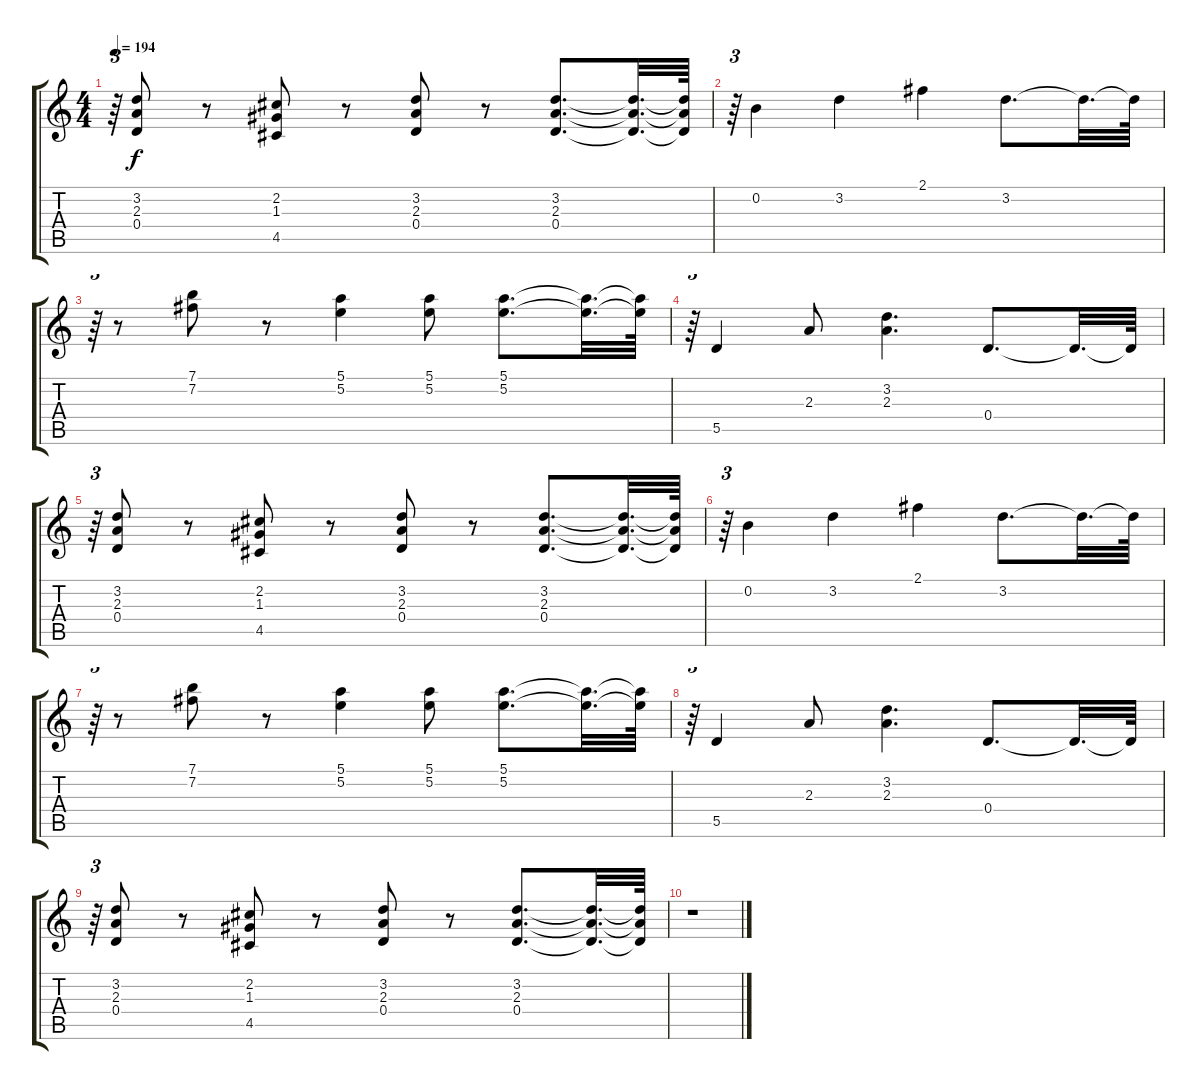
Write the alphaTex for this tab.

\track "" {instrument distortionguitar}
\staff {score tabs}
\tuning (E4 B3 G3 D3 A2 E2) {hide}
\ts (4 4)
\tempo 194
\clef g2
\ks c
r.64{tu (3 2) dy f} (3.2 2.3 0.4).8 r.8 (2.2 1.3 4.5).8 r.8 (3.2 2.3 0.4).8 r.8 (3.2 2.3 0.4).8{d} (3.2{t} 2.3{t} 0.4{t}).32{d} (3.2{t} 2.3{t} 0.4{t}).64 |
r.64{tu (3 2)} 0.2.4 3.2.4 2.1.4 3.2.8{d} 3.2{t}.32{d} 3.2{t}.64 |
r.64{tu (3 2)} r.8 (7.1 7.2).8 r.8 (5.1 5.2).4 (5.1 5.2).8 (5.1 5.2).8{d} (5.1{t} 5.2{t}).32{d} (5.1{t} 5.2{t}).64 |
r.64{tu (3 2)} 5.5.4 2.3.8 (3.2 2.3).4{d} 0.4.8{d} 0.4{t}.32{d} 0.4{t}.64 |
r.64{tu (3 2)} (3.2 2.3 0.4).8 r.8 (2.2 1.3 4.5).8 r.8 (3.2 2.3 0.4).8 r.8 (3.2 2.3 0.4).8{d} (3.2{t} 2.3{t} 0.4{t}).32{d} (3.2{t} 2.3{t} 0.4{t}).64 |
r.64{tu (3 2)} 0.2.4 3.2.4 2.1.4 3.2.8{d} 3.2{t}.32{d} 3.2{t}.64 |
r.64{tu (3 2)} r.8 (7.1 7.2).8 r.8 (5.1 5.2).4 (5.1 5.2).8 (5.1 5.2).8{d} (5.1{t} 5.2{t}).32{d} (5.1{t} 5.2{t}).64 |
r.64{tu (3 2)} 5.5.4 2.3.8 (3.2 2.3).4{d} 0.4.8{d} 0.4{t}.32{d} 0.4{t}.64 |
r.64{tu (3 2)} (3.2 2.3 0.4).8 r.8 (2.2 1.3 4.5).8 r.8 (3.2 2.3 0.4).8 r.8 (3.2 2.3 0.4).8{d} (3.2{t} 2.3{t} 0.4{t}).32{d} (3.2{t} 2.3{t} 0.4{t}).64 |
r.1
